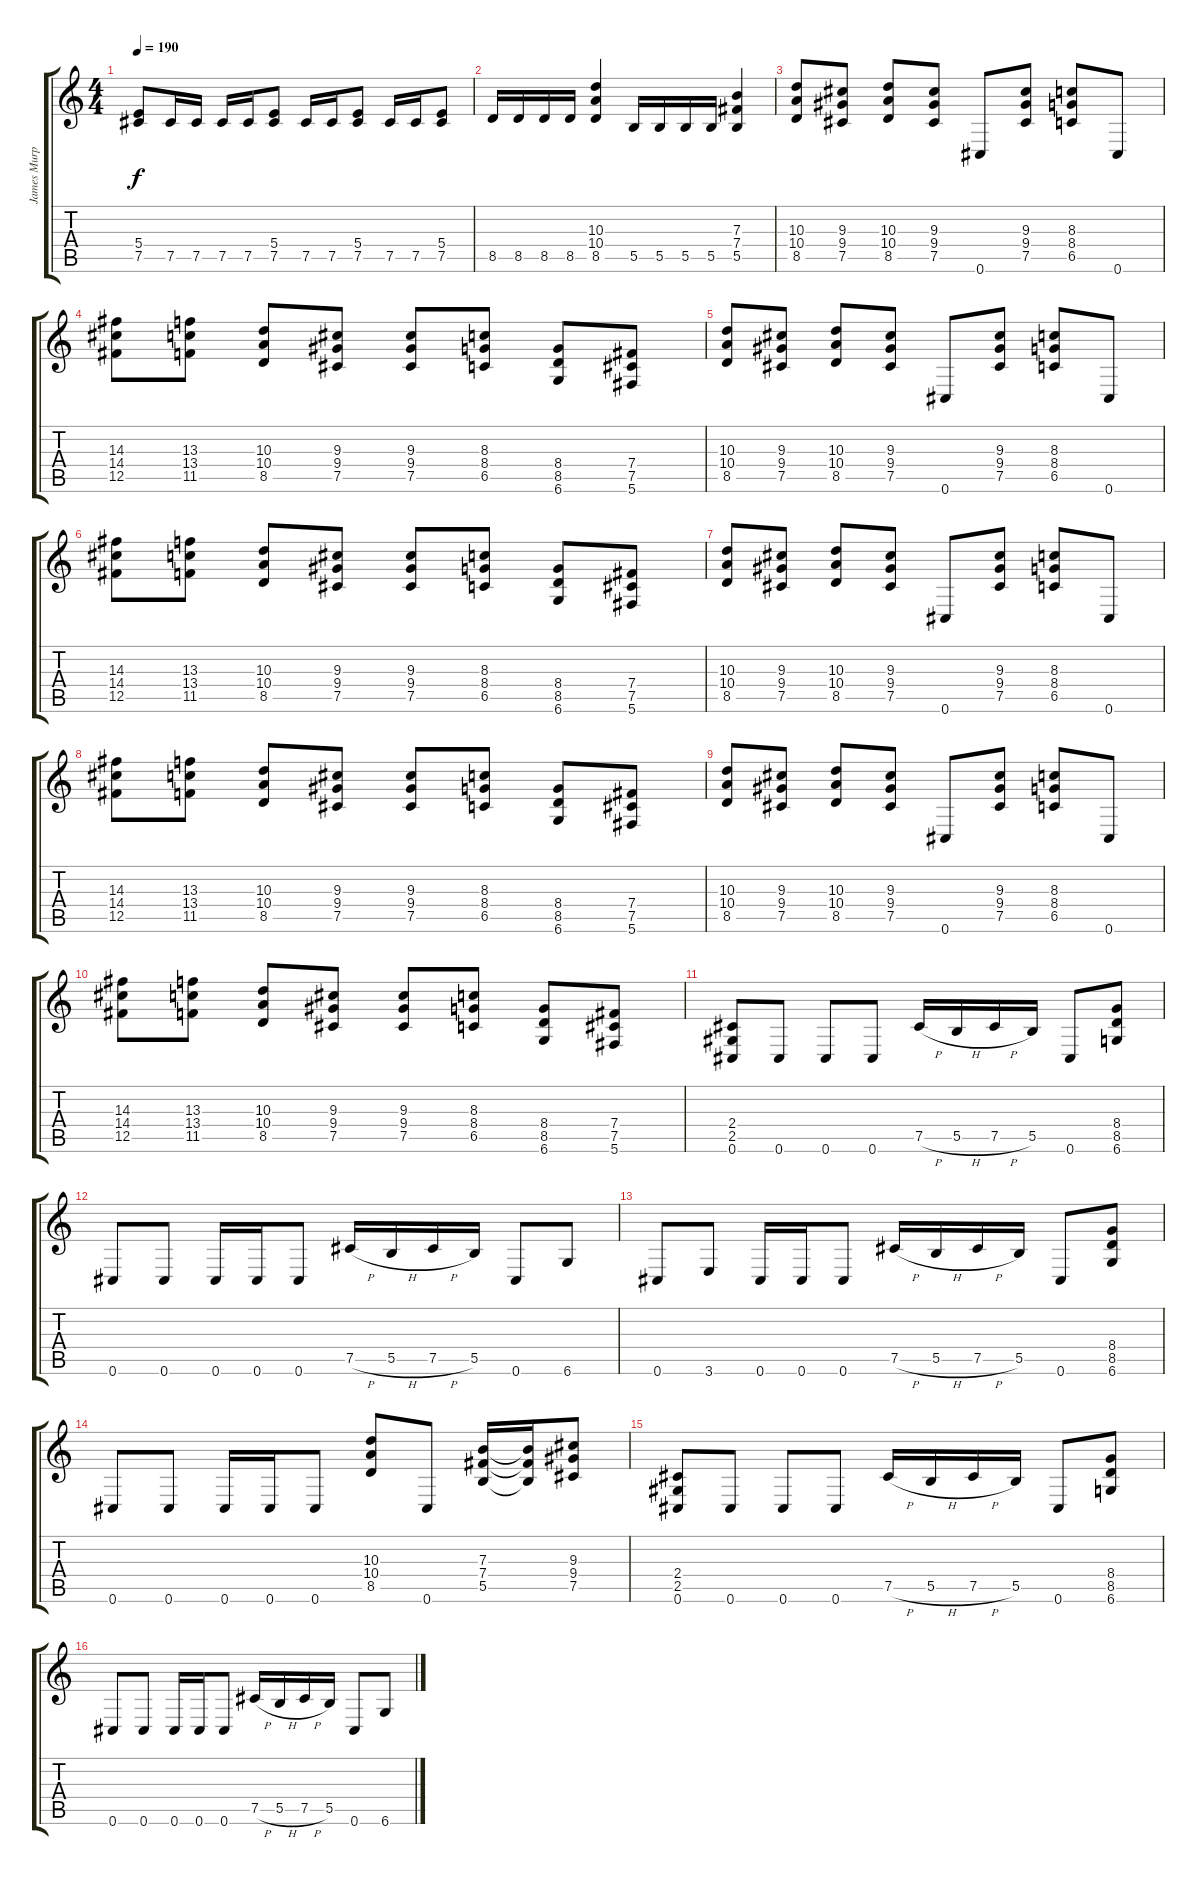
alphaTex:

\track ("James Murphy" "James Murp") {instrument distortionguitar}
\staff {score tabs}
\tuning (Db4 Ab3 E3 B2 Gb2 Db2) {hide}
\ts (4 4)
\tempo 190
\clef g2
\ks c
(5.4 7.5).8{dy f} 7.5.16 7.5.16 7.5.16 7.5.16 (5.4 7.5).8 7.5.16 7.5.16 (5.4 7.5).8 7.5.16 7.5.16 (5.4 7.5).8 |
8.5.16 8.5.16 8.5.16 8.5.16 (10.3 10.4 8.5).4 5.5.16 5.5.16 5.5.16 5.5.16 (7.3 7.4 5.5).4 |
(10.3 10.4 8.5).8 (9.3 9.4 7.5).8 (10.3 10.4 8.5).8 (9.3 9.4 7.5).8 0.6.8 (9.3 9.4 7.5).8 (8.3 8.4 6.5).8 0.6.8 |
(14.3 14.4 12.5).8 (13.3 13.4 11.5).8 (10.3 10.4 8.5).8 (9.3 9.4 7.5).8 (9.3 9.4 7.5).8 (8.3 8.4 6.5).8 (8.4 8.5 6.6).8 (7.4 7.5 5.6).8 |
(10.3 10.4 8.5).8 (9.3 9.4 7.5).8 (10.3 10.4 8.5).8 (9.3 9.4 7.5).8 0.6.8 (9.3 9.4 7.5).8 (8.3 8.4 6.5).8 0.6.8 |
(14.3 14.4 12.5).8 (13.3 13.4 11.5).8 (10.3 10.4 8.5).8 (9.3 9.4 7.5).8 (9.3 9.4 7.5).8 (8.3 8.4 6.5).8 (8.4 8.5 6.6).8 (7.4 7.5 5.6).8 |
(10.3 10.4 8.5).8 (9.3 9.4 7.5).8 (10.3 10.4 8.5).8 (9.3 9.4 7.5).8 0.6.8 (9.3 9.4 7.5).8 (8.3 8.4 6.5).8 0.6.8 |
(14.3 14.4 12.5).8 (13.3 13.4 11.5).8 (10.3 10.4 8.5).8 (9.3 9.4 7.5).8 (9.3 9.4 7.5).8 (8.3 8.4 6.5).8 (8.4 8.5 6.6).8 (7.4 7.5 5.6).8 |
(10.3 10.4 8.5).8 (9.3 9.4 7.5).8 (10.3 10.4 8.5).8 (9.3 9.4 7.5).8 0.6.8 (9.3 9.4 7.5).8 (8.3 8.4 6.5).8 0.6.8 |
(14.3 14.4 12.5).8 (13.3 13.4 11.5).8 (10.3 10.4 8.5).8 (9.3 9.4 7.5).8 (9.3 9.4 7.5).8 (8.3 8.4 6.5).8 (8.4 8.5 6.6).8 (7.4 7.5 5.6).8 |
(2.4 2.5 0.6).8 0.6.8 0.6.8 0.6.8 7.5{h}.16 5.5{h}.16 7.5{h}.16 5.5.16 0.6.8 (8.4 8.5 6.6).8 |
0.6.8 0.6.8 0.6.16 0.6.16 0.6.8 7.5{h}.16 5.5{h}.16 7.5{h}.16 5.5.16 0.6.8 6.6.8 |
0.6.8 3.6.8 0.6.16 0.6.16 0.6.8 7.5{h}.16 5.5{h}.16 7.5{h}.16 5.5.16 0.6.8 (8.4 8.5 6.6).8 |
0.6.8 0.6.8 0.6.16 0.6.16 0.6.8 (10.3 10.4 8.5).8 0.6.8 (7.3 7.4 5.5).16 (7.3{t} 7.4{t} 5.5{t}).16 (9.3 9.4 7.5).8 |
(2.4 2.5 0.6).8 0.6.8 0.6.8 0.6.8 7.5{h}.16 5.5{h}.16 7.5{h}.16 5.5.16 0.6.8 (8.4 8.5 6.6).8 |
0.6.8 0.6.8 0.6.16 0.6.16 0.6.8 7.5{h}.16 5.5{h}.16 7.5{h}.16 5.5.16 0.6.8 6.6.8
